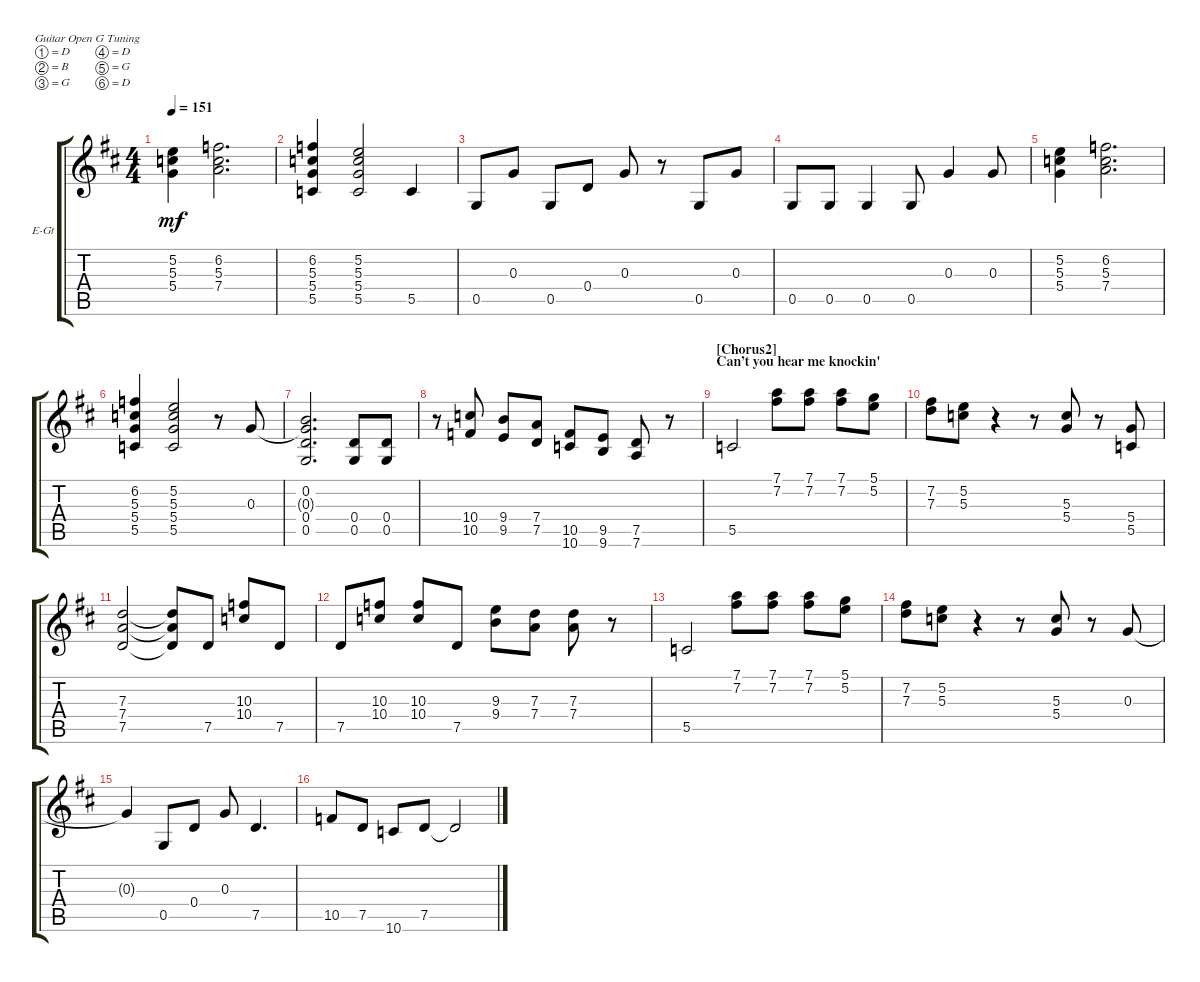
\bracketExtendMode groupsimilarinstruments
\firstSystemTrackNameOrientation horizontal
\otherSystemsTrackNameOrientation horizontal
\track ("Electric Guitar-Keith" "E-Gt") {instrument overdrivenguitar}
\staff {score tabs}
\tuning (D4 B3 G3 D3 G2 D2)
\ts (4 4)
\tempo 151
\clef g2
\ks d
(5.4 5.3 5.2).4{dy mf} (7.4 5.3 6.2).2{d} |
(5.5 5.4 5.3 6.2).4 (5.5 5.4 5.3 5.2).2 5.5.4 |
0.5.8 0.3.8 0.5.8 0.4.8 0.3.8 r.8 0.5.8 0.3.8 |
0.5.8 0.5.8 0.5.4 0.5.8 0.3.4 0.3.8 |
(5.4 5.3 5.2).4 (7.4 5.3 6.2).2{d} |
(5.5 5.4 5.3 6.2).4 (5.5 5.4 5.3 5.2).2 r.8 0.3.8 |
(0.5 0.4 0.3{t} 0.2).2{d} (0.5 0.4).8 (0.5 0.4).8 |
r.8 (10.5 10.4).8 (9.5 9.4).8 (7.5 7.4).8 (10.6 10.5).8 (9.6 9.5).8 (7.6 7.5).8 r.8 |
\section ("" "[Chorus2]\nCan’t you hear me knockin'\n")
5.5.2 (7.2 7.1).8 (7.2 7.1).8 (7.2 7.1).8 (5.2 5.1).8 |
(7.3 7.2).8 (5.3 5.2).8 r.4 r.8 (5.4 5.3).8 r.8 (5.5 5.4).8 |
(7.5 7.4 7.3).2 (7.5{t} 7.4{t} 7.3{t}).8 7.5.8 (10.4 10.3).8 7.5.8 |
7.5.8 (10.4 10.3).8 (10.4 10.3).8 7.5.8 (9.4 9.3).8 (7.4 7.3).8 (7.4 7.3).8 r.8 |
5.5.2 (7.2 7.1).8 (7.2 7.1).8 (7.2 7.1).8 (5.2 5.1).8 |
(7.3 7.2).8 (5.3 5.2).8 r.4 r.8 (5.4 5.3).8 r.8 0.3.8 |
0.3{t}.4 0.5.8 0.4.8 0.3.8 7.5.4{d} |
10.5.8 7.5.8 10.6.8 7.5.8 7.5{t}.2
